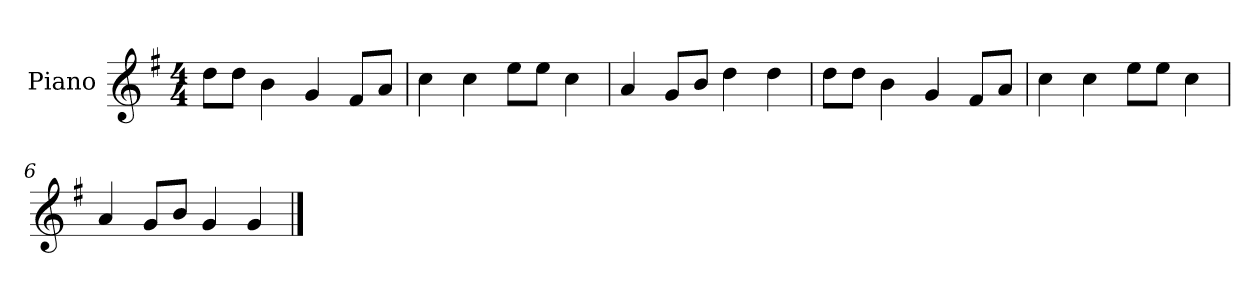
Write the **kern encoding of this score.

**kern
*part1
*staff1
*I"Piano
*I'P-no
*clefG2
*k[f#]
*M4/4
*MM90
=1
8dd\L
8dd\J
4b\
4g/
8f#/L
8a/J
=2
4cc\
4cc\
8ee\L
8ee\J
4cc\
=3
4a/
8g/L
8b/J
4dd\
4dd\
=4
8dd\L
8dd\J
4b\
4g/
8f#/L
8a/J
=5
4cc\
4cc\
8ee\L
8ee\J
4cc\
=6
4a/
8g/L
8b/J
4g/
4g/
==
*-
